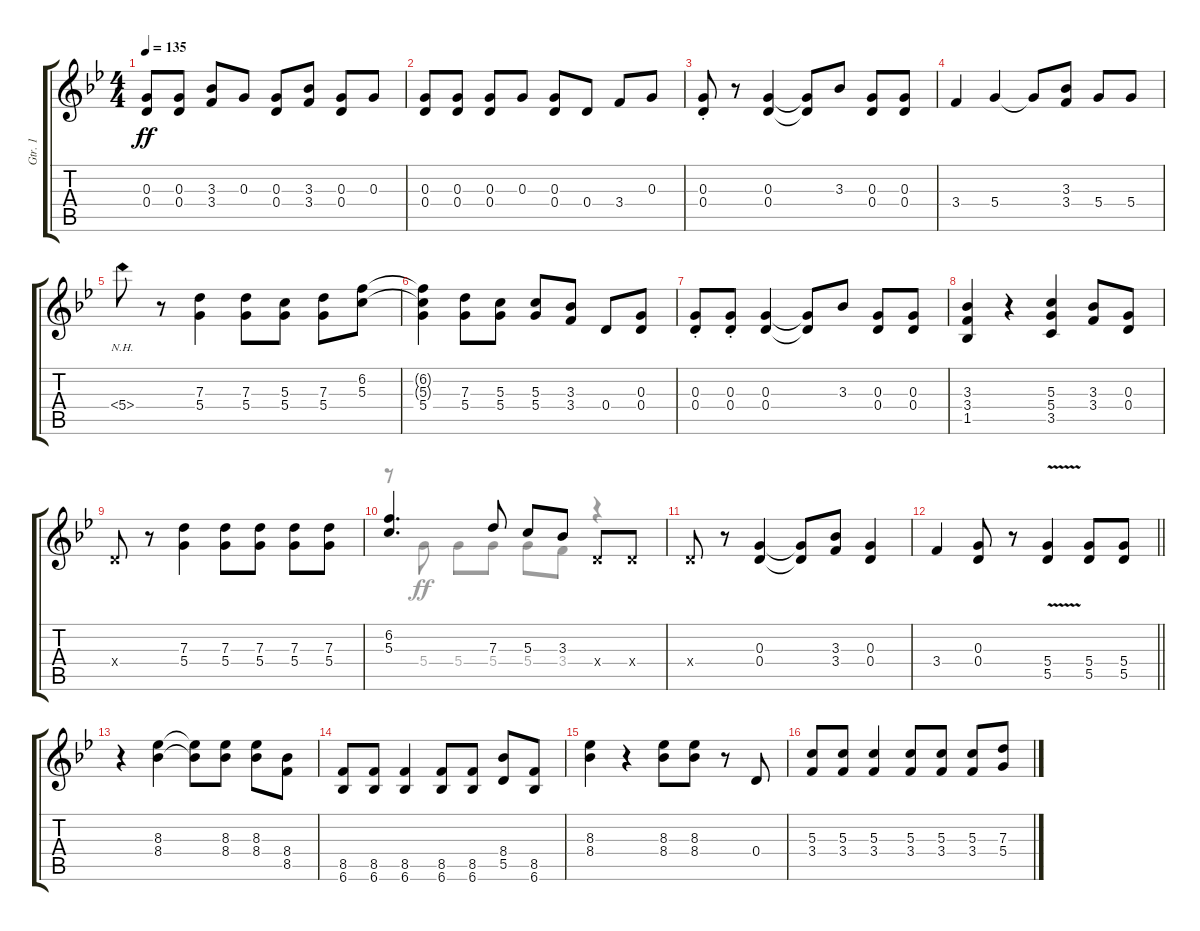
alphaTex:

\track ("Gtr. 1" "Gtr. 1") {instrument overdrivenguitar}
\staff {score tabs}
\tuning (E4 B3 G3 D3 A2 E2) {hide}
\voice
\ts (4 4)
\tempo 135
\clef g2
\ks bb
(0.3 0.4).8{dy ff} (0.3 0.4).8 (3.3 3.4).8 0.3.8 (0.3 0.4).8 (3.3 3.4).8 (0.3 0.4).8 0.3.8 |
(0.3 0.4).8 (0.3 0.4).8 (0.3 0.4).8 0.3.8 (0.3 0.4).8 0.4.8 3.4.8 0.3.8 |
(0.3{st} 0.4{st}).8 r.8 (0.3 0.4).4 (0.3{t} 0.4{t}).8 3.3.8 (0.3 0.4).8 (0.3 0.4).8 |
3.4.4 5.4.4 5.4{t}.8 (3.3 3.4).8 5.4.8 5.4.8 |
5.4{nh}.8 r.8 (7.3 5.4).4 (7.3 5.4).8 (5.3 5.4).8 (7.3 5.4).8 (6.2 5.3).8 |
(6.2{t} 5.3{t} 5.4).4 (7.3 5.4).8 (5.3 5.4).8 (5.3 5.4).8 (3.3 3.4).8 0.4.8 (0.3 0.4).8 |
(0.3{st} 0.4{st}).8 (0.3{st} 0.4{st}).8 (0.3 0.4).4 (0.3{t} 0.4{t}).8 3.3.8 (0.3 0.4).8 (0.3 0.4).8 |
(3.3 3.4 1.5).4 r.4 (5.3 5.4 3.5).4 (3.3 3.4).8 (0.3 0.4).8 |
0.4{x}.8 r.8 (7.3 5.4).4 (7.3 5.4).8 (7.3 5.4).8 (7.3 5.4).8 (7.3 5.4).8 |
(6.2 5.3).4{d} 7.3.8 5.3.8 3.3.8 0.4{x}.8 0.4{x}.8 |
0.4{x}.8 r.8 (0.3 0.4).4 (0.3{t} 0.4{t}).8 (3.3 3.4).8 (0.3 0.4).4 |
\barLineRight lightlight
3.4.4 (0.3 0.4).8 r.8 (5.4{v} 5.5{v}).4 (5.4 5.5).8 (5.4 5.5).8 |
r.4 (8.3 8.4).4 (8.3{t} 8.4{t}).8 (8.3 8.4).8 (8.3 8.4).8 (8.4 8.5).8 |
(8.5 6.6).8 (8.5 6.6).8 (8.5 6.6).4 (8.5 6.6).8 (8.5 6.6).8 (8.4 5.5).8 (8.5 6.6).8 |
(8.3 8.4).4 r.4 (8.3 8.4).8 (8.3 8.4).8 r.8 0.4.8 |
(5.3 3.4).8 (5.3 3.4).8 (5.3 3.4).4 (5.3 3.4).8 (5.3 3.4).8 (5.3 3.4).8 (7.3 5.4).8
\voice
\clef g2
\ottava regular
\simile none
\ks bb
|
|
|
|
|
|
|
|
|
r.8 5.4.8{dy ff} 5.4.8 5.4.8 5.4.8 3.4.8 r.4 |
|
\barLineRight lightlight
|
|
|
|
